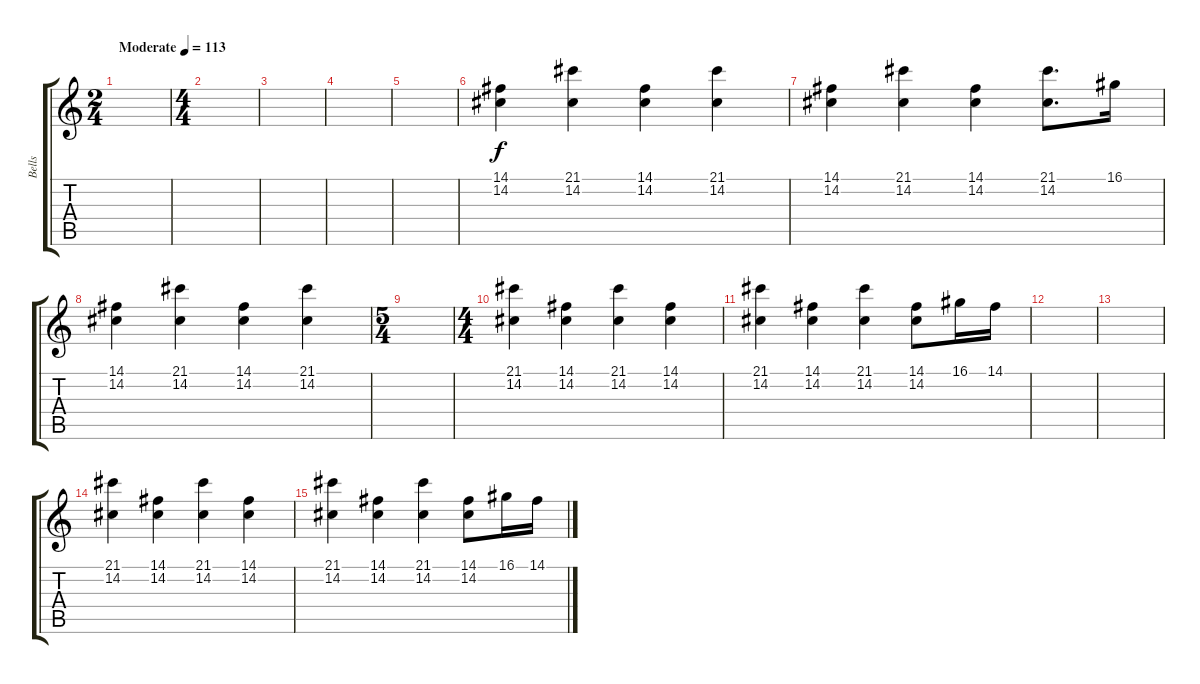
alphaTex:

\track ("Bells" "Bells") {instrument tinklebell}
\staff {score tabs}
\tuning (E4 B3 G3 D3 A2 E2) {hide}
\ts (2 4)
\tempo (113 "Moderate")
\clef g2
\ks c
|
\ts (4 4)
|
|
|
|
(14.1 14.2).4 (21.1 14.2).4 (14.1 14.2).4 (21.1 14.2).4 |
(14.1 14.2).4 (21.1 14.2).4 (14.1 14.2).4 (21.1 14.2).8{d} 16.1.16 |
(14.1 14.2).4 (21.1 14.2).4 (14.1 14.2).4 (21.1 14.2).4 |
\ts (5 4)
|
\ts (4 4)
(21.1 14.2).4 (14.1 14.2).4 (21.1 14.2).4 (14.1 14.2).4 |
(21.1 14.2).4 (14.1 14.2).4 (21.1 14.2).4 (14.1 14.2).8 16.1.16 14.1.16 |
|
|
(21.1 14.2).4 (14.1 14.2).4 (21.1 14.2).4 (14.1 14.2).4 |
(21.1 14.2).4 (14.1 14.2).4 (21.1 14.2).4 (14.1 14.2).8 16.1.16 14.1.16
